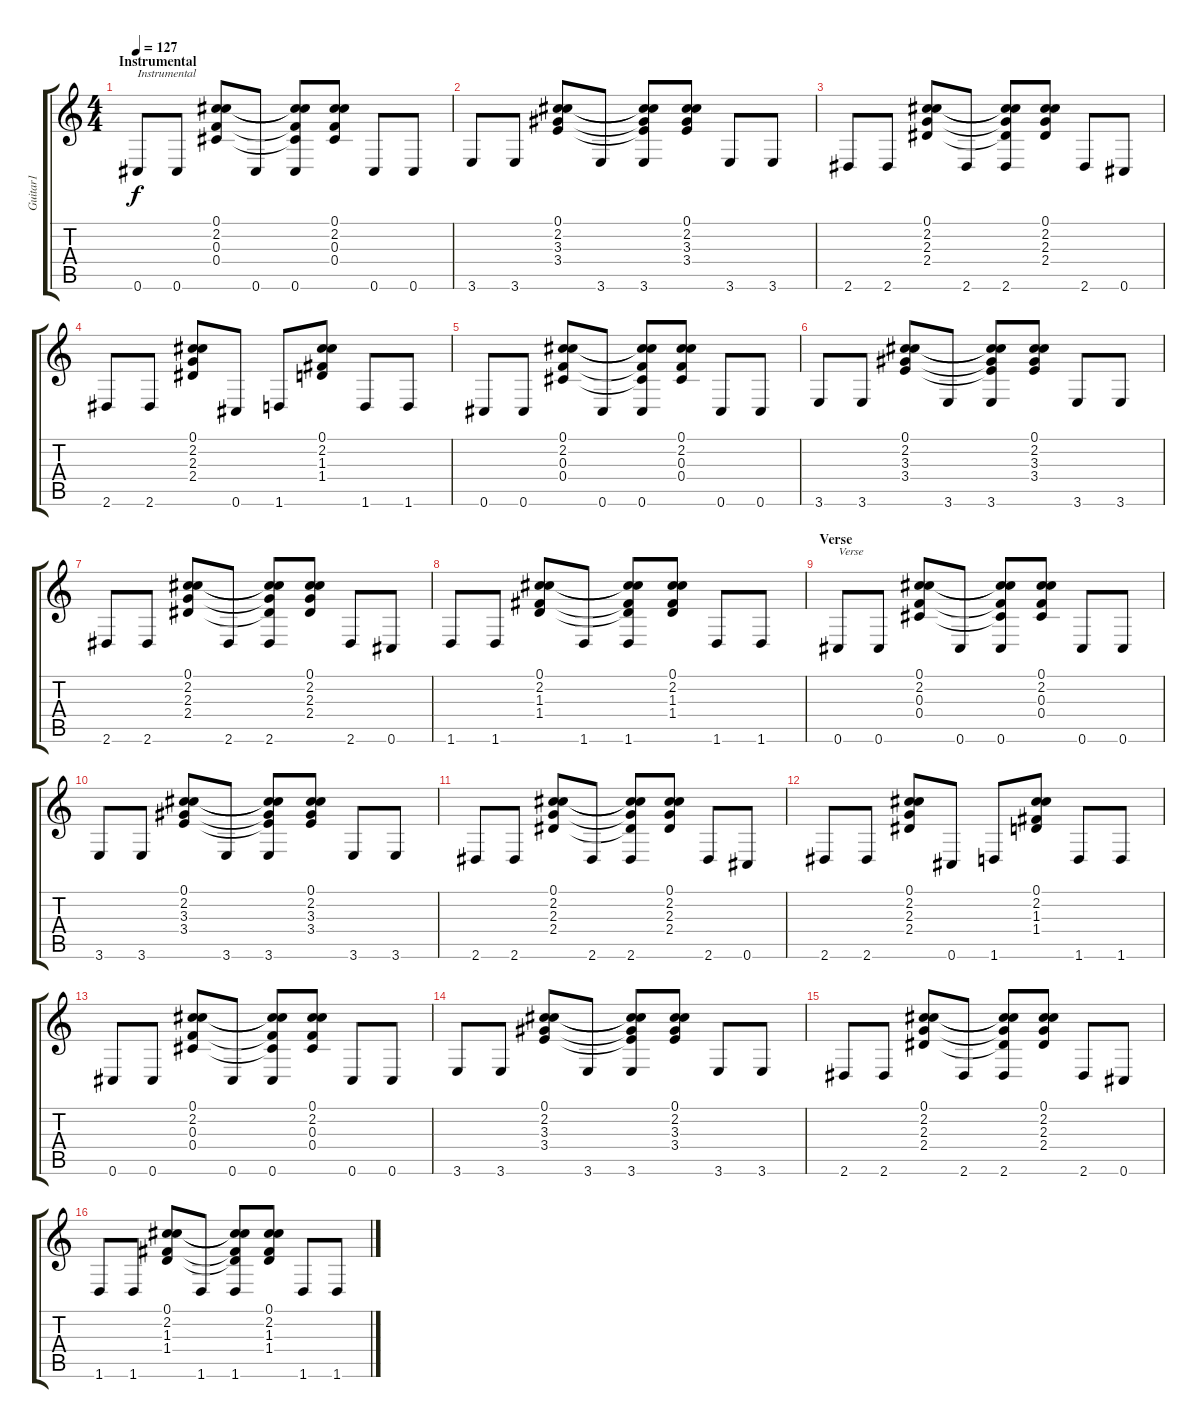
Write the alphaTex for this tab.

\track ("Guitar1" "Guitar1") {instrument acousticguitarsteel}
\staff {score tabs}
\tuning (Db4 B3 F3 Db3 A2 Db2) {hide}
\ts (4 4)
\section ("" "Instrumental")
\tempo 127
\clef g2
\ks c
0.6.8{txt "Instrumental" dy f} 0.6.8 (0.1 2.2 0.3 0.4).8 0.6.8 (0.1{t} 2.2{t} 0.3{t} 0.4{t} 0.6).8 (0.1 2.2 0.3 0.4).8 0.6.8 0.6.8 |
3.6.8 3.6.8 (0.1 2.2 3.3 3.4).8 3.6.8 (0.1{t} 2.2{t} 3.3{t} 3.4{t} 3.6).8 (0.1 2.2 3.3 3.4).8 3.6.8 3.6.8 |
2.6.8 2.6.8 (0.1 2.2 2.3 2.4).8 2.6.8 (0.1{t} 2.2{t} 2.3{t} 2.4{t} 2.6).8 (0.1 2.2 2.3 2.4).8 2.6.8 0.6.8 |
2.6.8 2.6.8 (0.1 2.2 2.3 2.4).8 0.6.8 1.6.8 (0.1 2.2 1.3 1.4).8 1.6.8 1.6.8 |
0.6.8 0.6.8 (0.1 2.2 0.3 0.4).8 0.6.8 (0.1{t} 2.2{t} 0.3{t} 0.4{t} 0.6).8 (0.1 2.2 0.3 0.4).8 0.6.8 0.6.8 |
3.6.8 3.6.8 (0.1 2.2 3.3 3.4).8 3.6.8 (0.1{t} 2.2{t} 3.3{t} 3.4{t} 3.6).8 (0.1 2.2 3.3 3.4).8 3.6.8 3.6.8 |
2.6.8 2.6.8 (0.1 2.2 2.3 2.4).8 2.6.8 (0.1{t} 2.2{t} 2.3{t} 2.4{t} 2.6).8 (0.1 2.2 2.3 2.4).8 2.6.8 0.6.8 |
1.6.8 1.6.8 (0.1 2.2 1.3 1.4).8 1.6.8 (0.1{t} 2.2{t} 1.3{t} 1.4{t} 1.6).8 (0.1 2.2 1.3 1.4).8 1.6.8 1.6.8 |
\section ("" "Verse")
0.6.8{txt "Verse"} 0.6.8 (0.1 2.2 0.3 0.4).8 0.6.8 (0.1{t} 2.2{t} 0.3{t} 0.4{t} 0.6).8 (0.1 2.2 0.3 0.4).8 0.6.8 0.6.8 |
3.6.8 3.6.8 (0.1 2.2 3.3 3.4).8 3.6.8 (0.1{t} 2.2{t} 3.3{t} 3.4{t} 3.6).8 (0.1 2.2 3.3 3.4).8 3.6.8 3.6.8 |
2.6.8 2.6.8 (0.1 2.2 2.3 2.4).8 2.6.8 (0.1{t} 2.2{t} 2.3{t} 2.4{t} 2.6).8 (0.1 2.2 2.3 2.4).8 2.6.8 0.6.8 |
2.6.8 2.6.8 (0.1 2.2 2.3 2.4).8 0.6.8 1.6.8 (0.1 2.2 1.3 1.4).8 1.6.8 1.6.8 |
0.6.8 0.6.8 (0.1 2.2 0.3 0.4).8 0.6.8 (0.1{t} 2.2{t} 0.3{t} 0.4{t} 0.6).8 (0.1 2.2 0.3 0.4).8 0.6.8 0.6.8 |
3.6.8 3.6.8 (0.1 2.2 3.3 3.4).8 3.6.8 (0.1{t} 2.2{t} 3.3{t} 3.4{t} 3.6).8 (0.1 2.2 3.3 3.4).8 3.6.8 3.6.8 |
2.6.8 2.6.8 (0.1 2.2 2.3 2.4).8 2.6.8 (0.1{t} 2.2{t} 2.3{t} 2.4{t} 2.6).8 (0.1 2.2 2.3 2.4).8 2.6.8 0.6.8 |
1.6.8 1.6.8 (0.1 2.2 1.3 1.4).8 1.6.8 (0.1{t} 2.2{t} 1.3{t} 1.4{t} 1.6).8 (0.1 2.2 1.3 1.4).8 1.6.8 1.6.8
